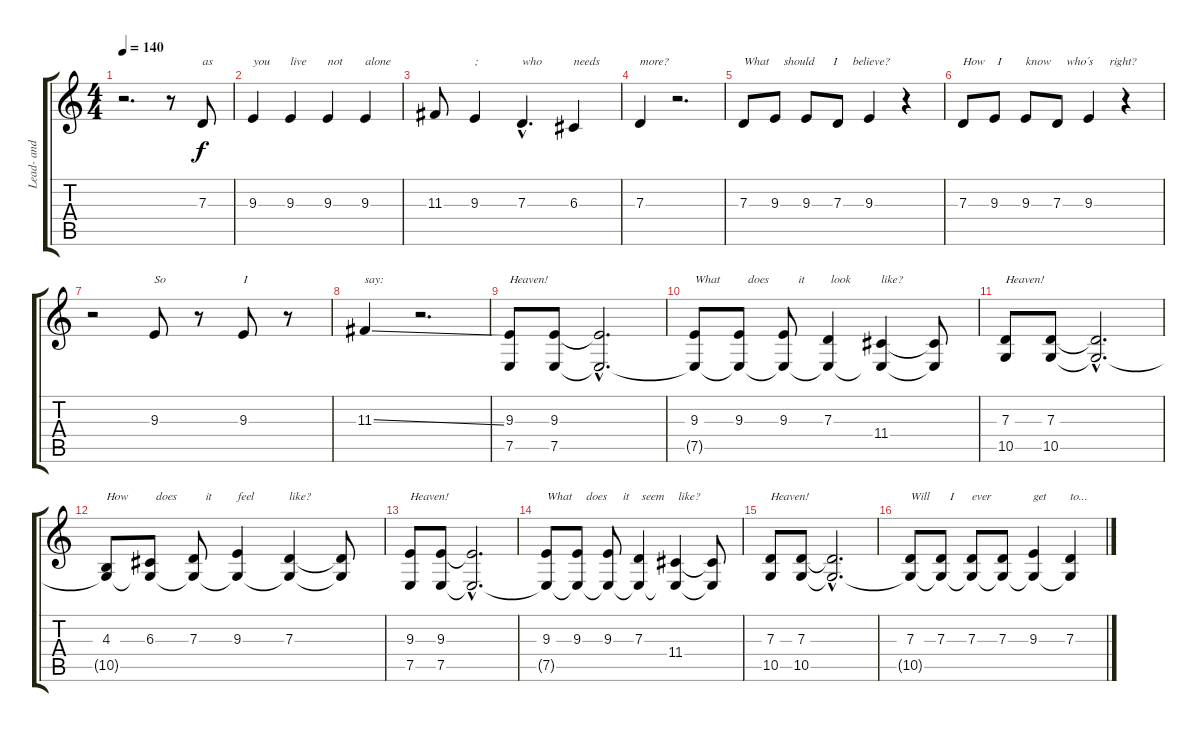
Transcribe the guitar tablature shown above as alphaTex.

\track ("Lead- and Backing Vox" "Lead- and ") {instrument lead6voice}
\staff {score tabs}
\tuning (E4 B3 G3 D3 A2 E2) {hide}
\ts (4 4)
\tempo 140
\clef g2
\ks c
r.2{d dy f} r.8 7.3.8{txt "as"} |
9.3.4{txt "you"} 9.3.4{txt "live"} 9.3.4{txt "not"} 9.3.4{txt "alone"} |
11.3.8 9.3.4{txt ";"} 7.3{hac}.4{d txt "who"} 6.3.4{txt "needs"} |
7.3.4{txt "more?"} r.2{d} |
7.3.8{txt "What"} 9.3.8{txt "   should"} 9.3.8{txt "         I"} 7.3.8{txt "     believe?"} 9.3.4 r.4 |
7.3.8{txt "How"} 9.3.8{txt " I"} 9.3.8{txt "know"} 7.3.8{txt "   who´s"} 9.3.4{txt "       right?"} r.4 |
r.2 9.3.8{txt "So"} r.8 9.3.8{txt "I"} r.8 |
11.3{ss}.4{txt "say:"} r.2{d} |
(9.3 7.5).8{txt "Heaven!"} (9.3 7.5).8 (9.3{hac t} 7.5{hac t}).2{d} |
(9.3 7.5{t}).8{txt "What"} (9.3 7.5{t}).8{txt "   does"} (9.3 7.5{t}).8{txt "     it"} (7.3 7.5{t}).4{txt " look"} (11.4 7.5{t}).4{txt "like?"} (11.4{t} 7.5{t}).8 |
(7.3 10.5).8{txt "Heaven!"} (7.3 10.5).8 (7.3{hac t} 10.5{hac t}).2{d} |
(4.3 10.5{t}).8{txt "How"} (6.3 10.5{t}).8{txt "  does"} (7.3 10.5{t}).8{txt "    it"} (9.3 10.5{t}).4{txt "feel"} (7.3 10.5{t}).4{txt "like?"} (7.3{t} 10.5{t}).8 |
(9.3 7.5).8{txt "Heaven!"} (9.3 7.5).8 (9.3{hac t} 7.5{hac t}).2{d} |
(9.3 7.5{t}).8{txt "What"} (9.3 7.5{t}).8{txt "   does"} (9.3 7.5{t}).8{txt "     it"} (7.3 7.5{t}).4{txt " seem"} (11.4 7.5{t}).4{txt " like?"} (11.4{t} 7.5{t}).8 |
(7.3 10.5).8{txt "Heaven!"} (7.3 10.5).8 (7.3{hac t} 10.5{hac t}).2{d} |
(7.3 10.5{t}).8{txt "Will"} (7.3 10.5{t}).8{txt "   I"} (7.3 10.5{t}).8{txt "ever"} (7.3 10.5{t}).8 (9.3 10.5{t}).4{txt "get"} (7.3 10.5{t}).4{txt "to..."}
